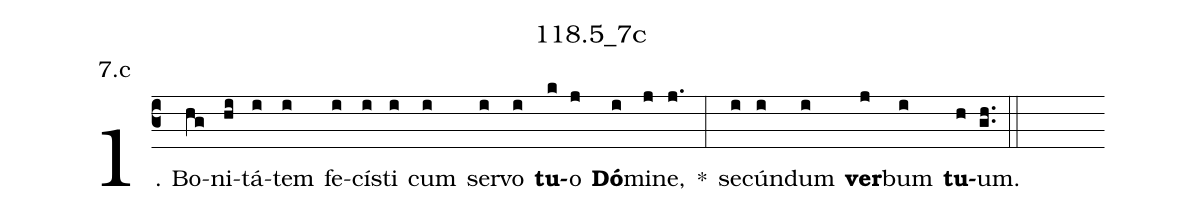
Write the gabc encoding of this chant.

name: 118.5_7c;
annotation: 7.c;
%%
(c3)1. Bo(hg)ni(hi)tá(i)tem(i) fe(i)cís(i)ti(i) cum(i) ser(i)vo(i) <b>tu</b>(k)o(j) <b>Dó</b>(i)mi(j)ne,(j.) *(:) se(i)cún(i)dum(i) <b>ver</b>(j)bum(i) <b>tu</b>(h)um.(gh..) (::)


%E(i) u(i) o(j) u(i) a(h) e.(gh..) (::)
